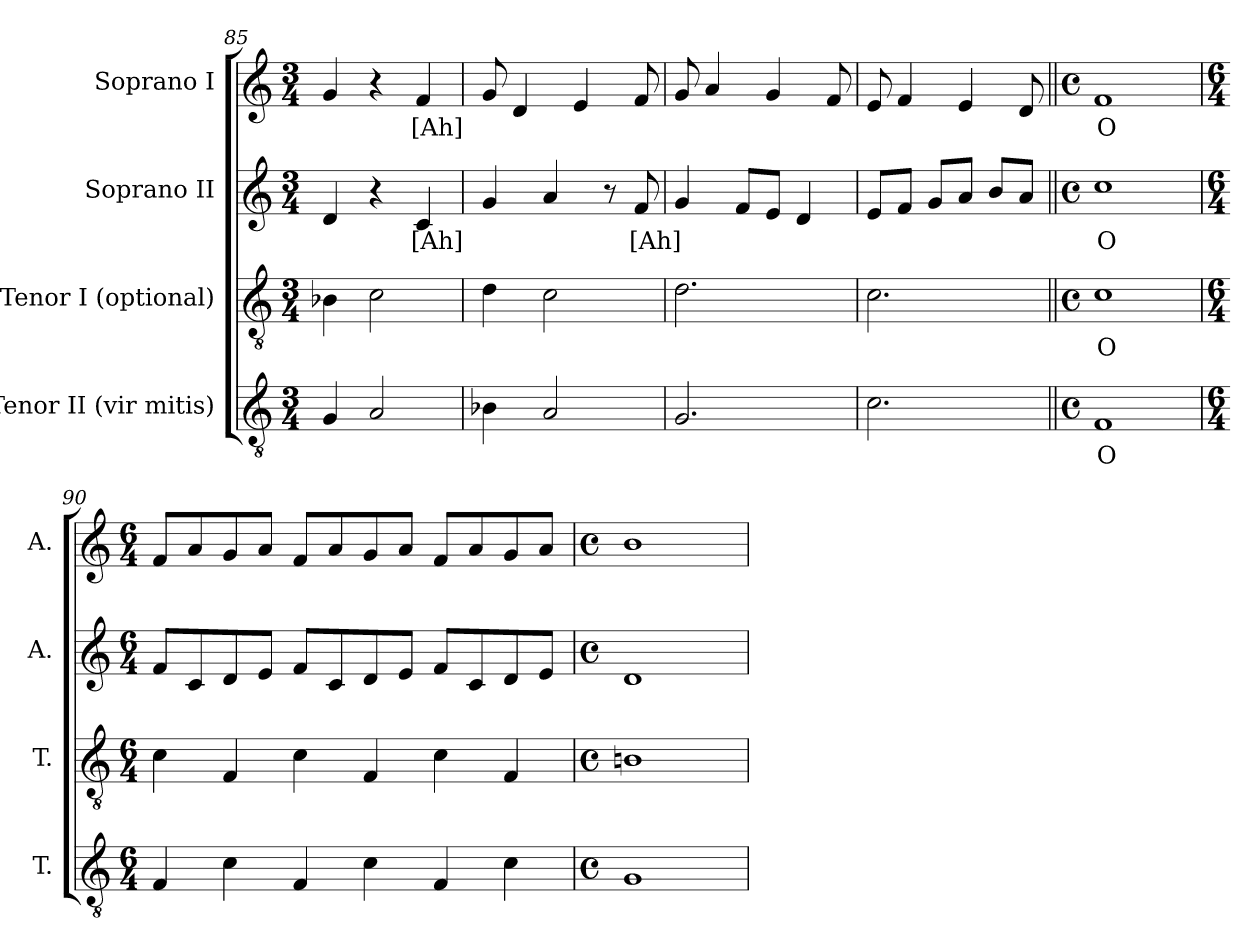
**kern	**text	**kern	**text	**kern	**text	**kern	**text
*part4	*part4	*part3	*part3	*part2	*part2	*part1	*part1
*staff4	*staff4	*staff3	*staff3	*staff2	*staff2	*staff1	*staff1
*I"Tenor II (vir mitis)	*	*I"Tenor I (optional)	*	*I"Soprano II	*	*I"Soprano I	*
*I'T.	*	*I'T.	*	*I'A.	*	*I'A.	*
*clefGv2	*	*clefGv2	*	*clefG2	*	*clefG2	*
*ITrd7c12	*	*ITrd7c12	*	*	*	*	*
*k[]	*	*k[]	*	*k[]	*	*k[]	*
*C:	*	*C:	*	*C:	*	*C:	*
*M3/4	*	*M3/4	*	*M3/4	*	*M3/4	*
=85	=85	=85	=85	=85	=85	=85	=85
4GGi/	.	4BB-Xi\	.	4di/	.	4gi/	.
2AAi/	.	2Ci\	.	4r	.	4r	.
!	!	!	!	!	!LO:LY:b:color=#000000	!	!
!	!	!	!	!	!	!	!LO:LY:b:color=#000000
.	.	.	.	4ci/	[Ah]	4fi/	[Ah]
=86	=86	=86	=86	=86	=86	=86	=86
4BB-Xi\	.	4Di\	.	4gi/	.	8gi/	.
.	.	.	.	.	.	4di/	.
2AAi/	.	2Ci\	.	4ai/	.	.	.
.	.	.	.	.	.	4ei/	.
.	.	.	.	8r	.	.	.
!	!	!	!	!	!LO:LY:b:color=#000000	!	!
.	.	.	.	8fi/	[Ah]	8fi/	.
=87	=87	=87	=87	=87	=87	=87	=87
2.GGi/	.	2.Di\	.	4gi/	.	8gi/	.
.	.	.	.	.	.	4ai/	.
.	.	.	.	8fi/L	.	.	.
.	.	.	.	8ei/J	.	4gi/	.
.	.	.	.	4di/	.	.	.
.	.	.	.	.	.	8fi/	.
=88	=88	=88	=88	=88	=88	=88	=88
2.Ci\	.	2.Ci\	.	8ei/L	.	8ei/	.
.	.	.	.	8fi/J	.	4fi/	.
.	.	.	.	8gi/L	.	.	.
.	.	.	.	8ai/J	.	4ei/	.
.	.	.	.	8bi/L	.	.	.
.	.	.	.	8ai/J	.	8di/	.
!!LO:PB:g=z
=89||	=89||	=89||	=89||	=89||	=89||	=89||	=89||
*M4/4	*	*M4/4	*	*M4/4	*	*M4/4	*
*met(c)	*	*met(c)	*	*met(c)	*	*met(c)	*
!	!LO:LY:b:color=#000000	!	!	!	!	!	!
!	!	!	!LO:LY:b:color=#000000	!	!	!	!
!	!	!	!	!	!LO:LY:b:color=#000000	!	!
!	!	!	!	!	!	!	!LO:LY:b:color=#000000
1FFi	O	1Ci	O	1cci	O	1fi	O
=90	=90	=90	=90	=90	=90	=90	=90
*M6/4	*	*M6/4	*	*M6/4	*	*M6/4	*
4FFi/	.	4Ci\	.	8fi/L	.	8fi/L	.
.	.	.	.	8ci/	.	8ai/	.
4Ci\	.	4FFi/	.	8di/	.	8gi/	.
.	.	.	.	8ei/J	.	8ai/J	.
4FFi/	.	4Ci\	.	8fi/L	.	8fi/L	.
.	.	.	.	8ci/	.	8ai/	.
4Ci\	.	4FFi/	.	8di/	.	8gi/	.
.	.	.	.	8ei/J	.	8ai/J	.
4FFi/	.	4Ci\	.	8fi/L	.	8fi/L	.
.	.	.	.	8ci/	.	8ai/	.
4Ci\	.	4FFi/	.	8di/	.	8gi/	.
.	.	.	.	8ei/J	.	8ai/J	.
=91	=91	=91	=91	=91	=91	=91	=91
*M4/4	*	*M4/4	*	*M4/4	*	*M4/4	*
*met(c)	*	*met(c)	*	*met(c)	*	*met(c)	*
1GGi	.	1BBni	.	1di	.	1bi	.
=	=	=	=	=	=	=	=
*-	*-	*-	*-	*-	*-	*-	*-
